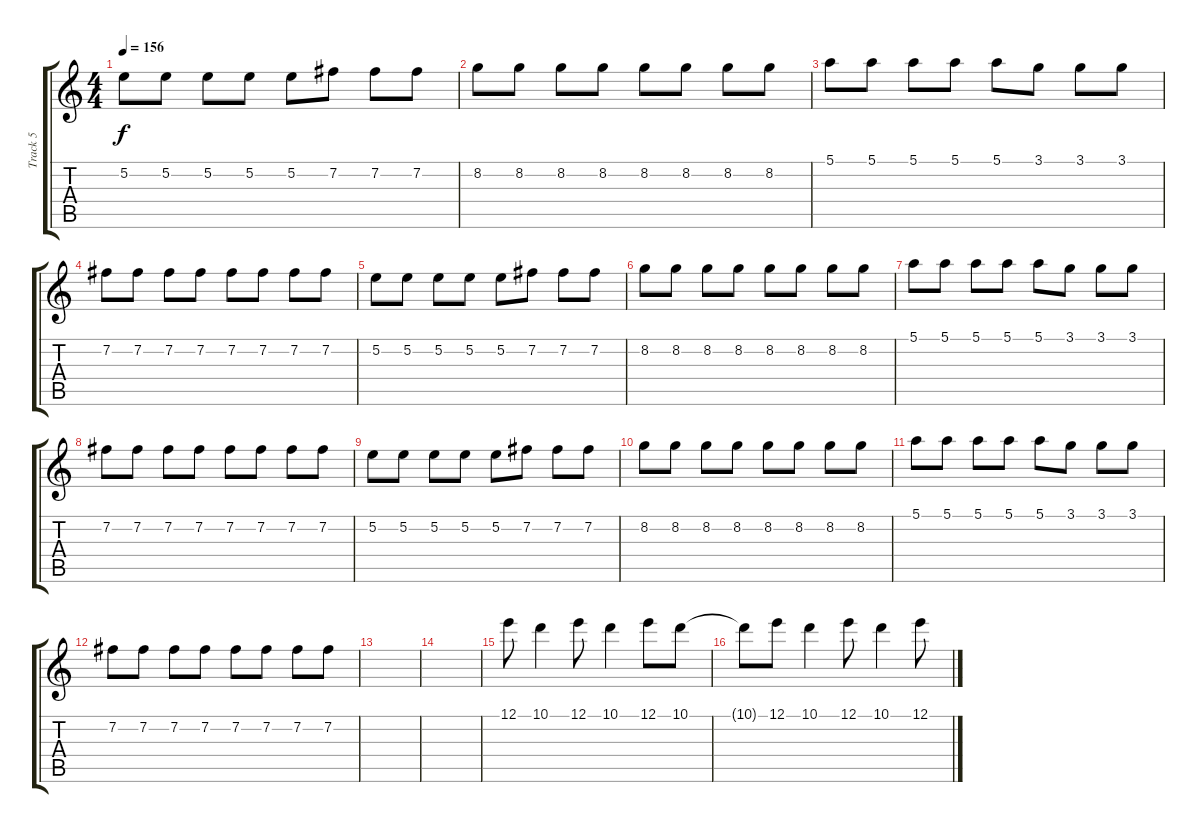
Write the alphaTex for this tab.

\track ("Track 5" "Track 5") {instrument electricguitarclean}
\staff {score tabs}
\tuning (E4 B3 G3 D3 A2 E2) {hide}
\ts (4 4)
\tempo 156
\clef g2
\ks c
5.2.8{dy f} 5.2.8 5.2.8 5.2.8 5.2.8 7.2.8 7.2.8 7.2.8 |
8.2.8 8.2.8 8.2.8 8.2.8 8.2.8 8.2.8 8.2.8 8.2.8 |
5.1.8 5.1.8 5.1.8 5.1.8 5.1.8 3.1.8 3.1.8 3.1.8 |
7.2.8 7.2.8 7.2.8 7.2.8 7.2.8 7.2.8 7.2.8 7.2.8 |
5.2.8 5.2.8 5.2.8 5.2.8 5.2.8 7.2.8 7.2.8 7.2.8 |
8.2.8 8.2.8 8.2.8 8.2.8 8.2.8 8.2.8 8.2.8 8.2.8 |
5.1.8 5.1.8 5.1.8 5.1.8 5.1.8 3.1.8 3.1.8 3.1.8 |
7.2.8 7.2.8 7.2.8 7.2.8 7.2.8 7.2.8 7.2.8 7.2.8 |
5.2.8 5.2.8 5.2.8 5.2.8 5.2.8 7.2.8 7.2.8 7.2.8 |
8.2.8 8.2.8 8.2.8 8.2.8 8.2.8 8.2.8 8.2.8 8.2.8 |
5.1.8 5.1.8 5.1.8 5.1.8 5.1.8 3.1.8 3.1.8 3.1.8 |
7.2.8 7.2.8 7.2.8 7.2.8 7.2.8 7.2.8 7.2.8 7.2.8 |
|
|
12.1.8 10.1.4 12.1.8 10.1.4 12.1.8 10.1.8 |
10.1{t}.8 12.1.8 10.1.4 12.1.8 10.1.4 12.1.8
